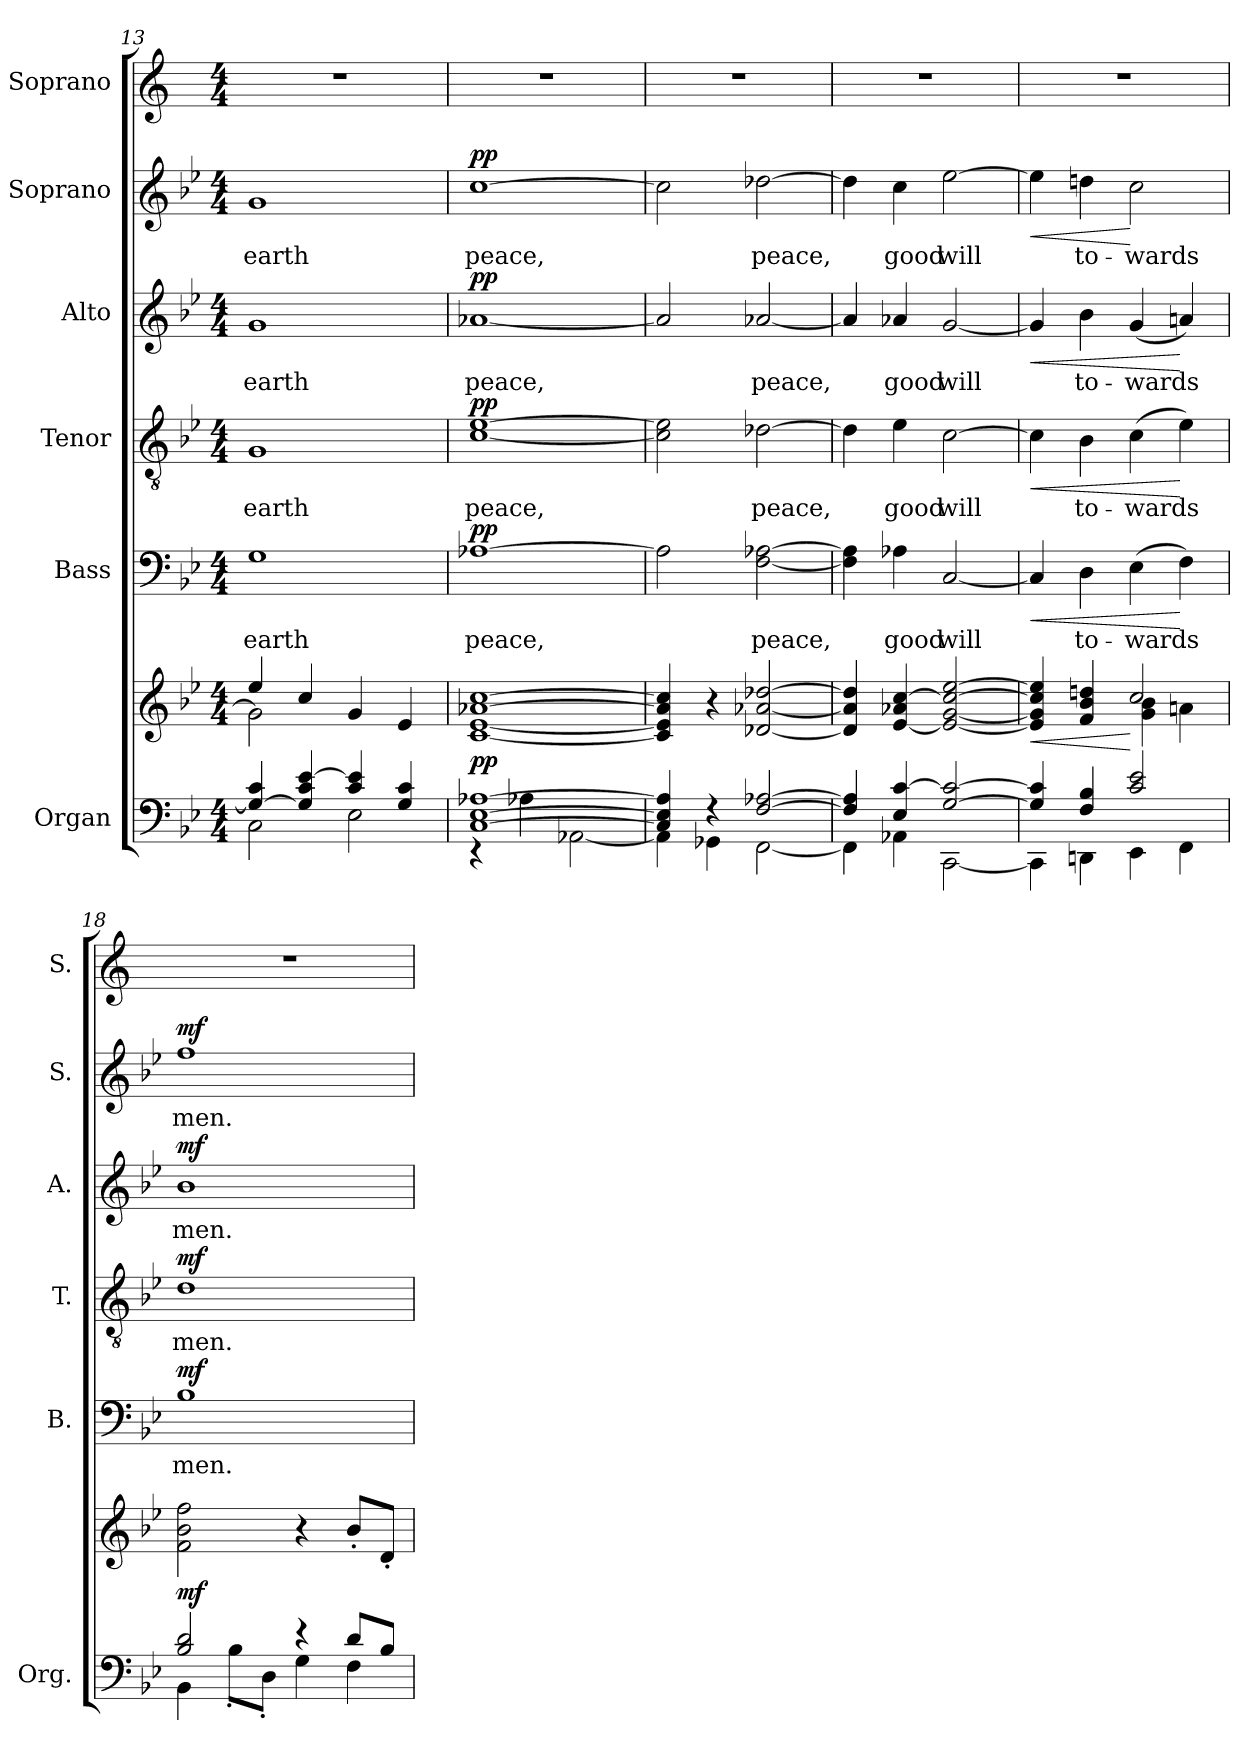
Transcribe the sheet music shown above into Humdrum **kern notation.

**kern	**kern	**dynam	**kern	**text	**dynam	**kern	**text	**dynam	**kern	**text	**dynam	**kern	**text	**dynam	**kern
*part6	*part6	*part6	*part5	*part5	*part5	*part4	*part4	*part4	*part3	*part3	*part3	*part2	*part2	*part2	*part1
*staff7	*staff6	*staff6/7	*staff5	*staff5	*staff5	*staff4	*staff4	*staff4	*staff3	*staff3	*staff3	*staff2	*staff2	*staff2	*staff1
*I"Organ	*	*	*I"Bass	*	*	*I"Tenor	*	*	*I"Alto	*	*	*I"Soprano	*	*	*I"Soprano
*I'Org.	*	*	*I'B.	*	*	*I'T.	*	*	*I'A.	*	*	*I'S.	*	*	*I'S.
*clefF4	*clefG2	*	*clefF4	*	*	*clefGv2	*	*	*clefG2	*	*	*clefG2	*	*	*clefG2
*	*	*	*	*	*	*ITrd7c12	*	*	*	*	*	*	*	*	*
*k[b-e-]	*k[b-e-]	*	*k[b-e-]	*	*	*k[b-e-]	*	*	*k[b-e-]	*	*	*k[b-e-]	*	*	*k[]
*B-:	*B-:	*	*B-:	*	*	*B-:	*	*	*B-:	*	*	*B-:	*	*	*C:
*M4/4	*M4/4	*	*M4/4	*	*	*M4/4	*	*	*M4/4	*	*	*M4/4	*	*	*M4/4
=13	=13	=13	=13	=13	=13	=13	=13	=13	=13	=13	=13	=13	=13	=13	=13
*^	*^	*	*	*	*	*	*	*	*	*	*	*	*	*	*
!	!	!	!	!	!	!LO:LY:b:color=#000000	!	!	!	!	!	!	!	!	!	!	!
!	!	!	!	!	!	!	!	!	!LO:LY:b:color=#000000	!	!	!	!	!	!	!	!
!	!	!	!	!	!	!	!	!	!	!	!	!LO:LY:b:color=#000000	!	!	!	!	!
!	!	!	!	!	!	!	!	!	!	!	!	!	!	!	!LO:LY:b:color=#000000	!	!
4Gi/_ 4ci	2Ci\	4ee-i/	2gi\]	.	1Gi	earth	.	1GGi	earth	.	1gi	earth	.	1gi	earth	.	1r
4Gi/] 4ci [4e-i	.	4cci/	.	.	.	.	.	.	.	.	.	.	.	.	.	.	.
4ci/ 4e-i]	2E-i\	4gi/	2ryy	.	.	.	.	.	.	.	.	.	.	.	.	.	.
4Gi/ 4ci	.	4e-i/	.	.	.	.	.	.	.	.	.	.	.	.	.	.	.
*	*	*v	*v	*	*	*	*	*	*	*	*	*	*	*	*	*	*
=14	=14	=14	=14	=14	=14	=14	=14	=14	=14	=14	=14	=14	=14	=14	=14	=14
!	!	!	!	!	!LO:LY:b:color=#000000	!	!	!	!	!	!	!	!	!	!	!
!	!	!	!	!	!	!	!	!LO:LY:b:color=#000000	!	!	!	!	!	!	!	!
!	!	!	!	!	!	!	!	!	!	!	!LO:LY:b:color=#000000	!	!	!	!	!
!	!	!	!	!	!	!	!	!	!	!	!	!	!	!LO:LY:b:color=#000000	!	!
[1Ci [1E-i [1A-Xi	4r	[1ci [1e-i [1a-Xi [1cci	pp	[1A-Xi	peace,	pp	[1Ci [1E-i	peace,	pp	[1a-Xi	peace,	pp	[1cci	peace,	pp	1r
.	4A-Xi\	.	.	.	.	.	.	.	.	.	.	.	.	.	.	.
.	[2AA-Xi\	.	.	.	.	.	.	.	.	.	.	.	.	.	.	.
=15	=15	=15	=15	=15	=15	=15	=15	=15	=15	=15	=15	=15	=15	=15	=15	=15
4Ci/] 4E-i] 4A-i]	4AA-i\]	4ci/] 4e-i] 4a-i] 4cci]	.	2A-i\]	.	.	2Ci\] 2E-i]	.	.	2a-i/]	.	.	2cci\]	.	.	1r
4r	4GG-Xi\	4r	.	.	.	.	.	.	.	.	.	.	.	.	.	.
!	!	!	!	!	!LO:LY:b:color=#000000	!	!	!	!	!	!	!	!	!	!	!
!	!	!	!	!	!	!	!	!LO:LY:b:color=#000000	!	!	!	!	!	!	!	!
!	!	!	!	!	!	!	!	!	!	!	!LO:LY:b:color=#000000	!	!	!	!	!
!	!	!	!	!	!	!	!	!	!	!	!	!	!	!LO:LY:b:color=#000000	!	!
[2Fi/ [2A-Xi	[2FFi\	[2d-Xi/ [2a-Xi [2dd-Xi	.	[2Fi\ [2A-Xi	peace,	.	[2D-Xi\	peace,	.	[2a-Xi/	peace,	.	[2dd-Xi\	peace,	.	.
=16	=16	=16	=16	=16	=16	=16	=16	=16	=16	=16	=16	=16	=16	=16	=16	=16
4Fi/] 4A-i]	4FFi\]	4d-i/] 4a-i] 4dd-i]	.	4Fi\] 4A-i]	.	.	4D-i\]	.	.	4a-i/]	.	.	4dd-i\]	.	.	1r
!	!	!	!	!	!LO:LY:b:color=#000000	!	!	!	!	!	!	!	!	!	!	!
!	!	!	!	!	!	!	!	!LO:LY:b:color=#000000	!	!	!	!	!	!	!	!
!	!	!	!	!	!	!	!	!	!	!	!LO:LY:b:color=#000000	!	!	!	!	!
!	!	!	!	!	!	!	!	!	!	!	!	!	!	!LO:LY:b:color=#000000	!	!
4E-i/ [4ci	4AA-Xi\	[4e-i/ 4a-Xi [4cci	.	4A-Xi\	good	.	4E-i\	good	.	4a-Xi/	good	.	4cci\	good	.	.
!	!	!	!	!	!LO:LY:b:color=#000000	!	!	!	!	!	!	!	!	!	!	!
!	!	!	!	!	!	!	!	!LO:LY:b:color=#000000	!	!	!	!	!	!	!	!
!	!	!	!	!	!	!	!	!	!	!	!LO:LY:b:color=#000000	!	!	!	!	!
!	!	!	!	!	!	!	!	!	!	!	!	!	!	!LO:LY:b:color=#000000	!	!
[2Gi/ 2ci_	[2CCi\	2e-i/_ [2gi 2cci_ [2ee-i	.	[2Ci/	will	.	[2Ci\	will	.	[2gi/	will	.	[2ee-i\	will	.	.
!!LO:LB:g=z
=17	=17	=17	=17	=17	=17	=17	=17	=17	=17	=17	=17	=17	=17	=17	=17	=17
!	!	!	!LO:HP:b	!	!	!LO:HP:b	!	!	!LO:HP:b	!	!	!LO:HP:b	!	!	!LO:HP:b	!
*	*	*^	*	*	*	*	*	*	*	*	*	*	*	*	*	*
4Gi/] 4ci]	4CCi\]	4e-i/] 4gi] 4cci] 4ee-i]	2ryy	<	4Ci/]	.	<	4Ci\]	.	<	4gi/]	.	<	4ee-i\]	.	<	1r
!	!	!	!	!	!	!LO:LY:b:color=#000000	!	!	!	!	!	!	!	!	!	!	!
!	!	!	!	!	!	!	!	!	!LO:LY:b:color=#000000	!	!	!	!	!	!	!	!
!	!	!	!	!	!	!	!	!	!	!	!	!LO:LY:b:color=#000000	!	!	!	!	!
!	!	!	!	!	!	!	!	!	!	!	!	!	!	!	!LO:LY:b:color=#000000	!	!
4Fi/ 4B-i	4DDni\	4fi/ 4b-i 4ddni	.	.	4Di\	to-	.	4BB-i\	to-	.	4b-i\	to-	.	4ddni\	to-	.	.
!	!	!	!	!	!	!LO:LY:b:color=#000000	!	!	!	!	!	!	!	!	!	!	!
!	!	!	!	!	!	!	!	!	!LO:LY:b:color=#000000	!	!	!	!	!	!	!	!
!	!	!	!	!	!	!	!	!	!	!	!	!LO:LY:b:color=#000000	!	!	!	!	!
!	!	!	!	!	!	!	!	!	!	!	!	!	!	!	!LO:LY:b:color=#000000	!	!
2ci/ 2e-i	4EE-i\	2cci/	4gi\ 4b-i	[	(4E-i\	-wards	.	(4Ci\	-wards	.	(4gi/	-wards	.	2cci\	-wards	[	.
.	4FFi\	.	4ani\	.	4Fi\)	.	[	4E-i\)	.	[	4ani/)	.	[	.	.	.	.
*	*	*v	*v	*	*	*	*	*	*	*	*	*	*	*	*	*	*
=18	=18	=18	=18	=18	=18	=18	=18	=18	=18	=18	=18	=18	=18	=18	=18	=18
*	*	*^	*	*	*	*	*	*	*	*	*	*	*	*	*	*
!	!	!	!	!	!	!LO:LY:b:color=#000000	!	!	!	!	!	!	!	!	!	!	!
*	*	*v	*v	*	*	*	*	*	*	*	*	*	*	*	*	*	*
*	*	*^	*	*	*	*	*	*	*	*	*	*	*	*	*	*
!	!	!	!	!	!	!	!	!	!LO:LY:b:color=#000000	!	!	!	!	!	!	!	!
*	*	*v	*v	*	*	*	*	*	*	*	*	*	*	*	*	*	*
*	*	*^	*	*	*	*	*	*	*	*	*	*	*	*	*	*
!	!	!	!	!	!	!	!	!	!	!	!	!LO:LY:b:color=#000000	!	!	!	!	!
*	*	*v	*v	*	*	*	*	*	*	*	*	*	*	*	*	*	*
*	*	*^	*	*	*	*	*	*	*	*	*	*	*	*	*	*
!	!	!	!	!	!	!	!	!	!	!	!	!	!	!	!LO:LY:b:color=#000000	!	!
*	*	*v	*v	*	*	*	*	*	*	*	*	*	*	*	*	*	*
2B-i/ 2di	4BB-i\	2fi\ 2b-i 2ffi	mf	1B-i	men.	mf	1Di	men.	mf	1b-i	men.	mf	1ffi	men.	mf	1r
.	8B-'i\L	.	.	.	.	.	.	.	.	.	.	.	.	.	.	.
.	8D'i\J	.	.	.	.	.	.	.	.	.	.	.	.	.	.	.
4r	4Gi\	4r	.	.	.	.	.	.	.	.	.	.	.	.	.	.
8di/L	4Fi\	8b-'i/L	.	.	.	.	.	.	.	.	.	.	.	.	.	.
8B-i/J	.	8d'i/J	.	.	.	.	.	.	.	.	.	.	.	.	.	.
*v	*v	*	*	*	*	*	*	*	*	*	*	*	*	*	*	*
=	=	=	=	=	=	=	=	=	=	=	=	=	=	=	=
*-	*-	*-	*-	*-	*-	*-	*-	*-	*-	*-	*-	*-	*-	*-	*-
